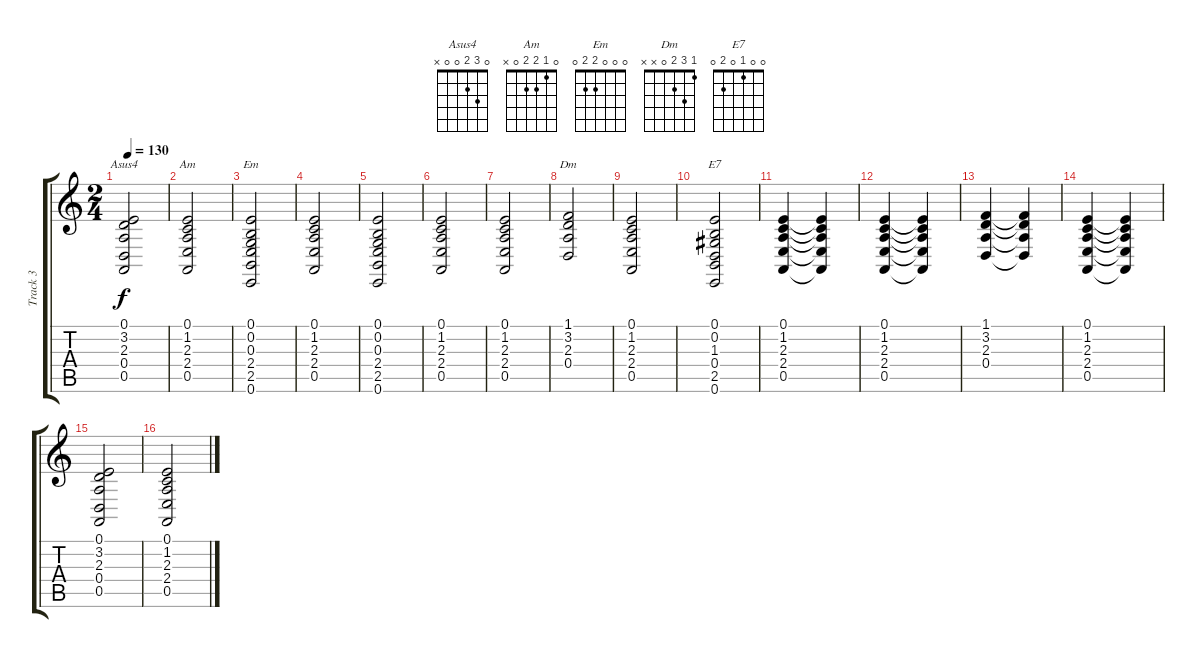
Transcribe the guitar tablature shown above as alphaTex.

\track ("Track 3" "Track 3") {instrument stringensemble1}
\staff {score tabs}
\tuning (E4 B3 G3 D3 A2 E2) {hide}
\chord ("Asus4" 0 3 2 0 0 x)
\chord ("Am" 0 1 2 2 0 x)
\chord ("Em" 0 0 0 2 2 0)
\chord ("Dm" 1 3 2 0 x x)
\chord ("E7" 0 0 1 0 2 0)
\ts (2 4)
\tempo 130
\clef g2
\ks c
(0.1 3.2 2.3 0.4 0.5).2{ch "Asus4" dy f} |
(0.1 1.2 2.3 2.4 0.5).2{ch "Am"} |
(0.1 0.2 0.3 2.4 2.5 0.6).2{ch "Em"} |
(0.1 1.2 2.3 2.4 0.5).2 |
(0.1 0.2 0.3 2.4 2.5 0.6).2 |
(0.1 1.2 2.3 2.4 0.5).2 |
(0.1 1.2 2.3 2.4 0.5).2 |
(1.1 3.2 2.3 0.4).2{ch "Dm"} |
(0.1 1.2 2.3 2.4 0.5).2 |
(0.1 0.2 1.3 0.4 2.5 0.6).2{ch "E7"} |
(0.1 1.2 2.3 2.4 0.5).4 (0.1{t} 1.2{t} 2.3{t} 2.4{t} 0.5{t}).4 |
(0.1 1.2 2.3 2.4 0.5).4 (0.1{t} 1.2{t} 2.3{t} 2.4{t} 0.5{t}).4 |
(1.1 3.2 2.3 0.4).4 (1.1{t} 3.2{t} 2.3{t} 0.4{t}).4 |
(0.1 1.2 2.3 2.4 0.5).4 (0.1{t} 1.2{t} 2.3{t} 2.4{t} 0.5{t}).4 |
(0.1 3.2 2.3 0.4 0.5).2 |
(0.1 1.2 2.3 2.4 0.5).2
